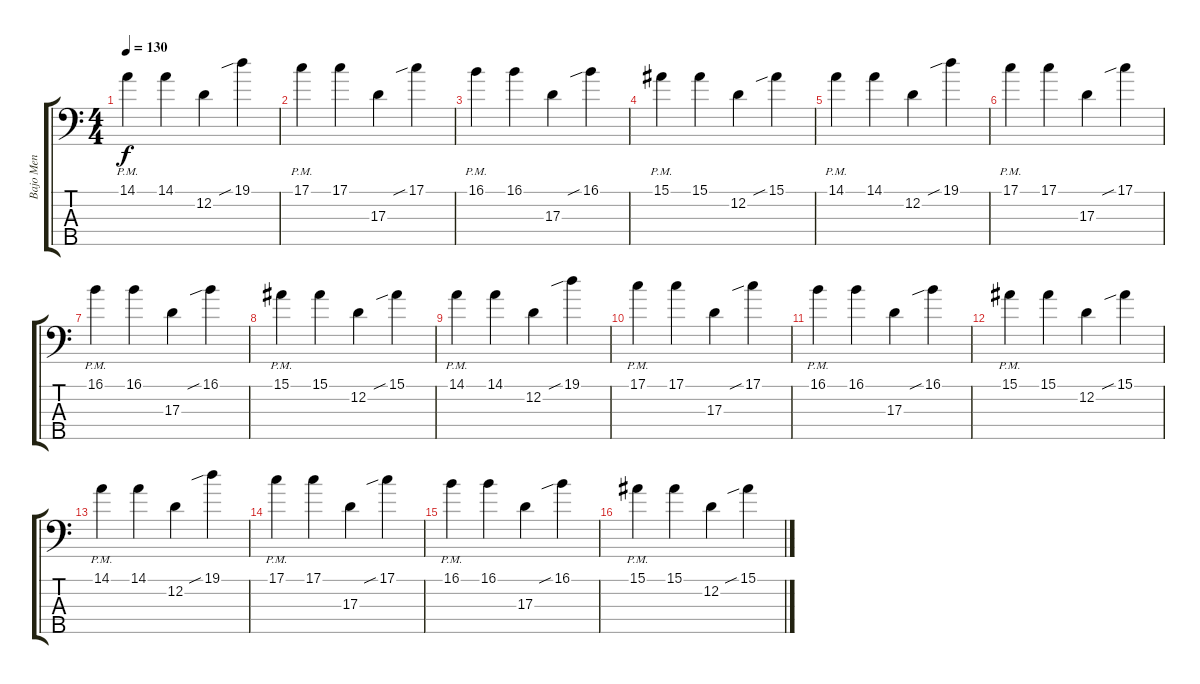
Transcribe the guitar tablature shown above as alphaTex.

\track ("Bajo Men" "Bajo Men") {instrument acousticbass}
\staff {score tabs}
\tuning (G2 D2 A1 E1 B0) {hide}
\ts (4 4)
\tempo 130
\clef f4
\ks c
14.1{pm}.4{dy f} 14.1.4 12.2.4 19.1{sib}.4 |
17.1{pm}.4 17.1.4 17.3.4 17.1{sib}.4 |
16.1{pm}.4 16.1.4 17.3.4 16.1{sib}.4 |
15.1{pm}.4 15.1.4 12.2.4 15.1{sib}.4 |
14.1{pm}.4 14.1.4 12.2.4 19.1{sib}.4 |
17.1{pm}.4 17.1.4 17.3.4 17.1{sib}.4 |
16.1{pm}.4 16.1.4 17.3.4 16.1{sib}.4 |
15.1{pm}.4 15.1.4 12.2.4 15.1{sib}.4 |
14.1{pm}.4 14.1.4 12.2.4 19.1{sib}.4 |
17.1{pm}.4 17.1.4 17.3.4 17.1{sib}.4 |
16.1{pm}.4 16.1.4 17.3.4 16.1{sib}.4 |
15.1{pm}.4 15.1.4 12.2.4 15.1{sib}.4 |
14.1{pm}.4 14.1.4 12.2.4 19.1{sib}.4 |
17.1{pm}.4 17.1.4 17.3.4 17.1{sib}.4 |
16.1{pm}.4 16.1.4 17.3.4 16.1{sib}.4 |
15.1{pm}.4 15.1.4 12.2.4 15.1{sib}.4
